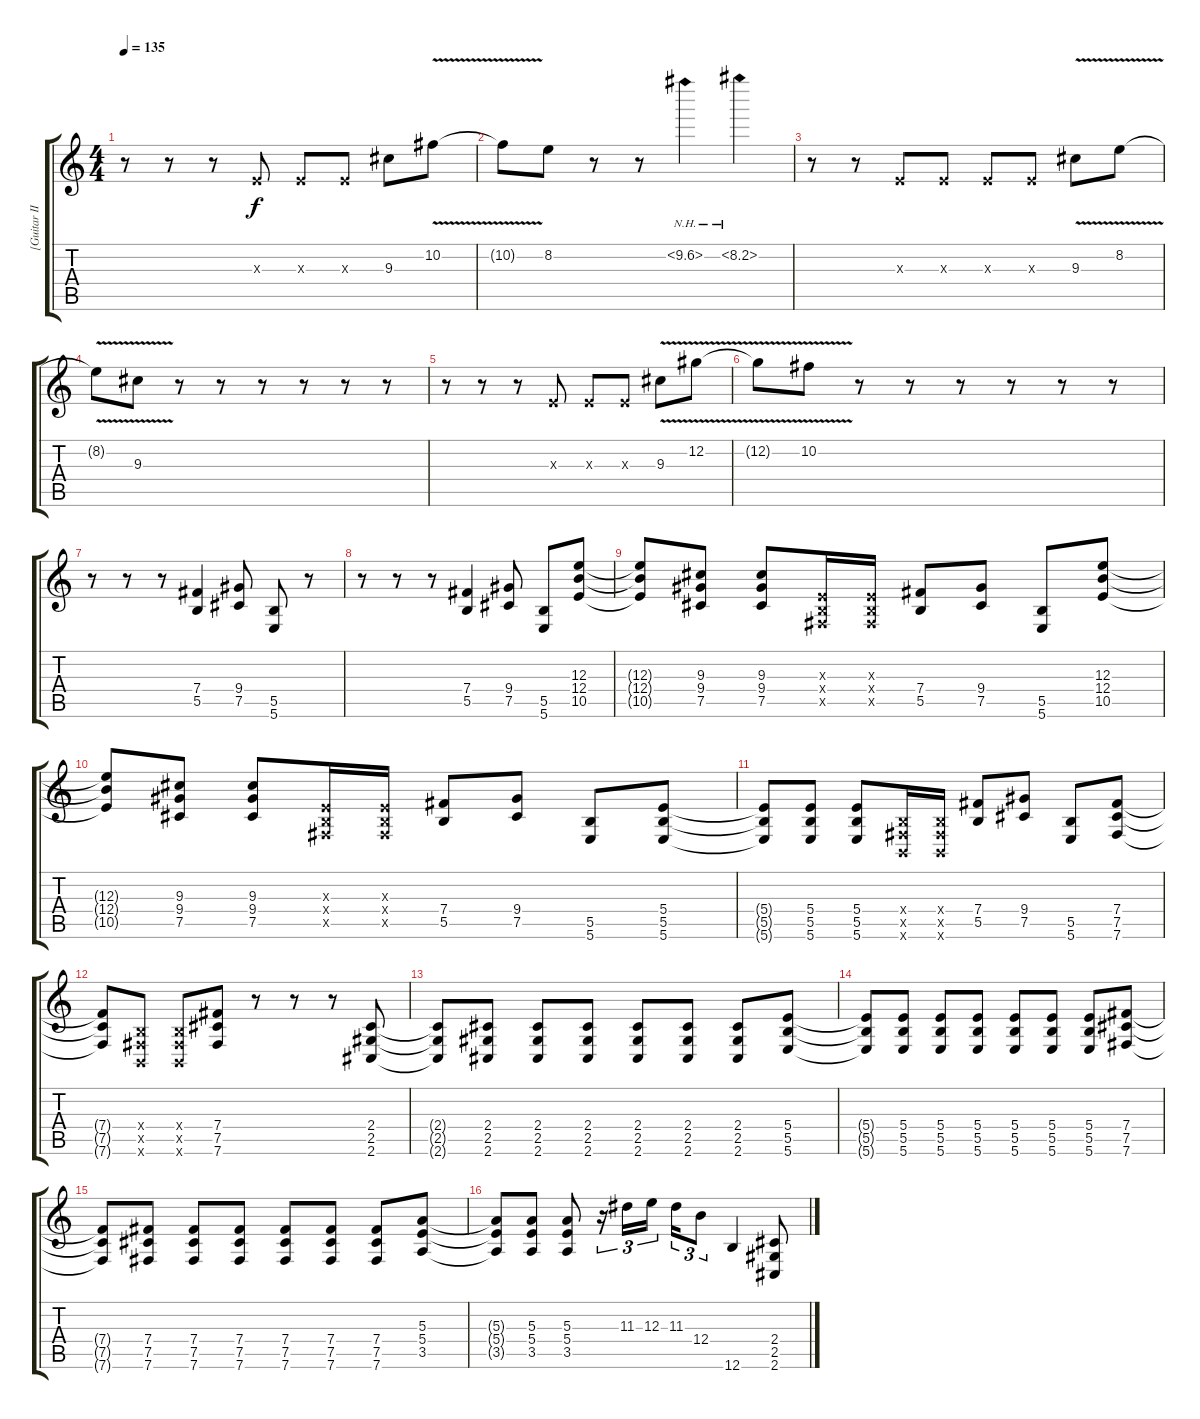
\track ("[Guitar III] URUHA - Lead" "[Guitar II") {instrument distortionguitar}
\staff {score tabs}
\tuning (Db4 Ab3 E3 B2 Gb2 B1) {hide}
\ts (4 4)
\tempo 135
\clef g2
\ks c
r.8{dy f} r.8 r.8 0.3{x}.8 0.3{x}.8 0.3{x}.8 9.3.8 10.2{v}.8 |
10.2{t}.8 8.2.8 r.8 r.8 10.2{nh}.4 8.2{nh}.4 |
r.8 r.8 0.3{x}.8 0.3{x}.8 0.3{x}.8 0.3{x}.8 9.3{v}.8 8.2{v}.8 |
8.2{t}.8 9.3{v}.8 r.8 r.8 r.8 r.8 r.8 r.8 |
r.8 r.8 r.8 0.3{x}.8 0.3{x}.8 0.3{x}.8 9.3{v}.8 12.2{v}.8 |
12.2{t}.8 10.2{v}.8 r.8 r.8 r.8 r.8 r.8 r.8 |
r.8 r.8 r.8 (7.4 5.5).4 (9.4 7.5).8 (5.5 5.6).8 r.8 |
r.8 r.8 r.8 (7.4 5.5).4 (9.4 7.5).8 (5.5 5.6).8 (12.3 12.4 10.5).8 |
(12.3{t} 12.4{t} 10.5{t}).8 (9.3 9.4 7.5).8 (9.3 9.4 7.5).8 (0.3{x} 0.4{x} 0.5{x}).16 (0.3{x} 0.4{x} 0.5{x}).16 (7.4 5.5).8 (9.4 7.5).8 (5.5 5.6).8 (12.3 12.4 10.5).8 |
(12.3{t} 12.4{t} 10.5{t}).8 (9.3 9.4 7.5).8 (9.3 9.4 7.5).8 (0.3{x} 0.4{x} 0.5{x}).16 (0.3{x} 0.4{x} 0.5{x}).16 (7.4 5.5).8 (9.4 7.5).8 (5.5 5.6).8 (5.4 5.5 5.6).8 |
(5.4{t} 5.5{t} 5.6{t}).8 (5.4 5.5 5.6).8 (5.4 5.5 5.6).8 (0.4{x} 0.5{x} 0.6{x}).16 (0.4{x} 0.5{x} 0.6{x}).16 (7.4 5.5).8 (9.4 7.5).8 (5.5 5.6).8 (7.4 7.5 7.6).8 |
(7.4{t} 7.5{t} 7.6{t}).8 (0.4{x} 0.5{x} 0.6{x}).8 (0.4{x} 0.5{x} 0.6{x}).8 (7.4 7.5 7.6).8 r.8 r.8 r.8 (2.4 2.5 2.6).8 |
(2.4{t} 2.5{t} 2.6{t}).8 (2.4 2.5 2.6).8 (2.4 2.5 2.6).8 (2.4 2.5 2.6).8 (2.4 2.5 2.6).8 (2.4 2.5 2.6).8 (2.4 2.5 2.6).8 (5.4 5.5 5.6).8 |
(5.4{t} 5.5{t} 5.6{t}).8 (5.4 5.5 5.6).8 (5.4 5.5 5.6).8 (5.4 5.5 5.6).8 (5.4 5.5 5.6).8 (5.4 5.5 5.6).8 (5.4 5.5 5.6).8 (7.4 7.5 7.6).8 |
(7.4{t} 7.5{t} 7.6{t}).8 (7.4 7.5 7.6).8 (7.4 7.5 7.6).8 (7.4 7.5 7.6).8 (7.4 7.5 7.6).8 (7.4 7.5 7.6).8 (7.4 7.5 7.6).8 (5.3 5.4 3.5).8 |
(5.3{t} 5.4{t} 3.5{t}).8 (5.3 5.4 3.5).8 (5.3 5.4 3.5).8 r.16{tu (3 2)} 11.3.16{tu (3 2)} 12.3.16{tu (3 2)} 11.3.16{tu (3 2)} 12.4.8{tu (3 2)} 12.6.4 (2.4 2.5 2.6).8
